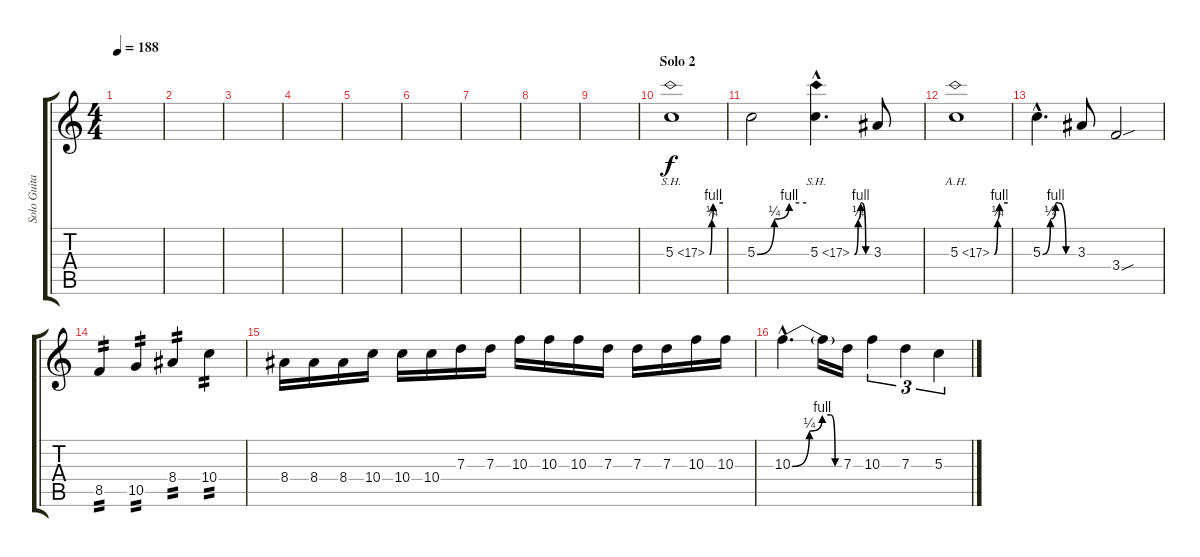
\track ("Solo Guitar" "Solo Guita") {instrument overdrivenguitar}
\staff {score tabs}
\tuning (E4 B3 G3 D3 A2 E2) {hide}
\ts (4 4)
\tempo 188
\clef g2
\ks c
|
|
|
|
|
|
|
|
|
\section ("" "Solo 2")
5.3{be (custom 0 0 10 1 16 4 60 4) sh 12}.1 |
5.3{be (custom 0 0 21 1 39 4 60 4)}.2 5.3{be (custom 0 0 15 1 25 4 30 4 45 0 60 0) sh 12 hac}.4{d} 3.3.8 |
5.3{be (custom 0 0 15 1 23 4 60 4) ah 12}.1 |
5.3{be (custom 0 0 15 1 25 4 30 4 45 0 60 0) hac}.4{d} 3.3.8 3.4{sou}.2 |
8.5.4{tp 2} 10.5.4{tp 2} 8.4.4{tp 2} 10.4.4{tp 2} |
8.4.16 8.4.16 8.4.16 10.4.16 10.4.16 10.4.16 7.3.16 7.3.16 10.3.16 10.3.16 10.3.16 7.3.16 7.3.16 7.3.16 10.3.16 10.3.16 |
10.3{be (custom 0 0 20 1 35 4 45 4 50 0 60 0) hac}.4{d} 10.3{t}.16 7.3.16 10.3.4{tu (3 2)} 7.3.4{tu (3 2)} 5.3.4{tu (3 2)}
